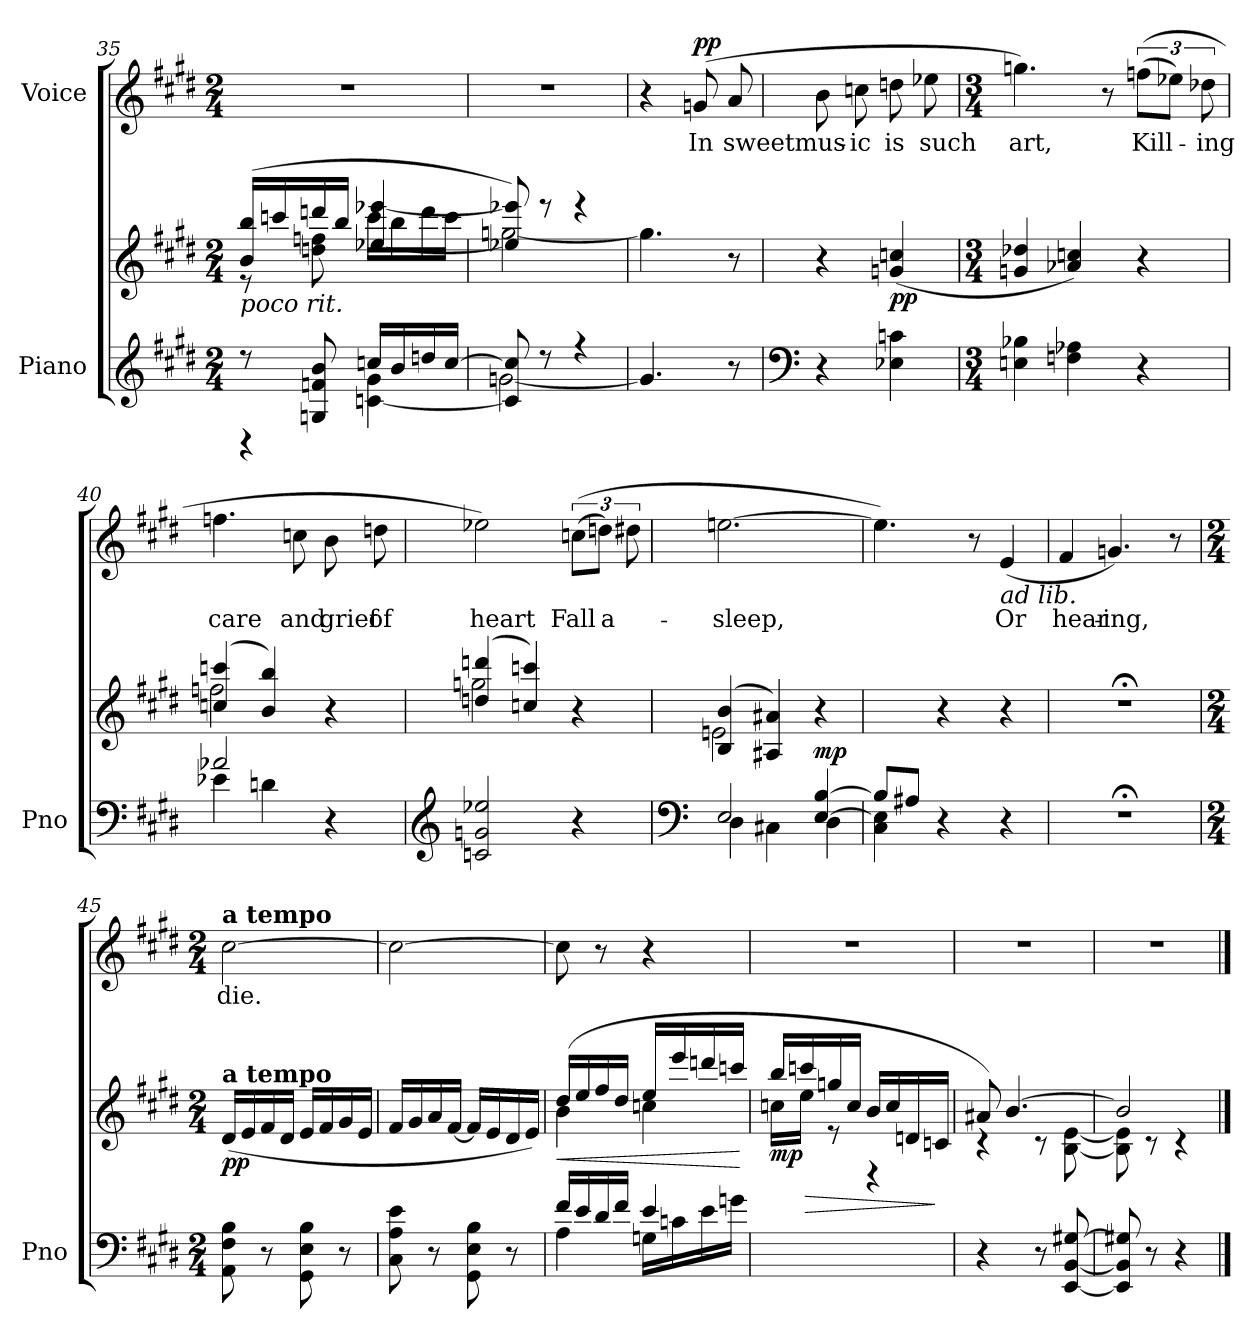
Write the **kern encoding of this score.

**kern	**kern	**dynam	**kern	**text	**dynam
*part2	*part2	*part2	*part1	*part1	*part1
*staff3	*staff2	*staff2/3	*staff1	*staff1	*staff1
*I"Piano	*	*	*I"Voice	*	*
*I'Pno	*	*	*	*	*
!!LO:LB:g=z
*clefG2	*clefG2	*	*clefG2	*	*
*k[f#c#g#d#]	*k[f#c#g#d#]	*	*k[f#c#g#d#]	*	*
*M2/4	*M2/4	*	*M2/4	*	*
=35	=35	=35	=35	=35	=35
*^	*^	*	*	*	*
!	!	!LO:TX:b:i:t=poco rit.	!	!	!	!	!
8r	4r	(16b/ 16bb/LL	8r	.	2r	.	.
.	.	16cccn/	.	.	.	.	.
8Gn/ 8fn/ 8b/	.	16dddn/	8ddn\ 8ffn\	.	.	.	.
.	.	16bb/JJ	.	.	.	.	.
16ccn/LL	[4cn\ 4g#\	16ccc\LL	[4ee-X/ [4eee-X/	.	.	.	.
16b/	.	16bb\	.	.	.	.	.
16ddn/	.	16ddd\	.	.	.	.	.
[16cc/JJ	.	16ccc\JJ	.	.	.	.	.
=36	=36	=36	=36	=36	=36	=36	=36
8cn/] 8ccn/]	[2gn\	8ee-X/] 8eee-X/])	[>2ggn\	.	2r	.	.
8r	.	8r	.	.	.	.	.
4r	.	4r	.	.	.	.	.
*v	*v	*	*	*	*	*	*
*	*v	*v	*	*	*	*
=37	=37	=37	=37	=37	=37
4.gn/]	4.ggn\]	.	4r	.	.
!	!	!	!	!LO:LY:b	!LO:DY:a
.	.	.	(>8gn/	In	pp
!	!	!	!	!LO:LY:b	!
8r	8r	.	8a/	sweet	.
!!LO:PB:g=z
=38	=38	=38	=38	=38	=38
*clefF4	*	*	*	*	*
!	!	!	!	!LO:LY:b	!
4r	4r	.	8b\	mus-	.
!	!	!	!	!LO:LY:b	!
.	.	.	8ccn\	-ic	.
!	!	!LO:DY:b	!	!LO:LY:b	!
4E-X\ 4cn\	(>4gn/ 4ccn/	pp	8ddn\	is	.
!	!	!	!	!LO:LY:b	!
.	.	.	8ee-X\	such	.
=39	=39	=39	=39	=39	=39
*M3/4	*M3/4	*	*M3/4	*	*
!	!	!	!	!LO:LY:b	!
4En\ 4B-X\	4gn/ 4dd-X/	.	4.ggn\)	art,	.
4Fn\ 4A-X\	4a-X/ 4ccn/)	.	.	.	.
.	.	.	8r	.	.
!	!	!	!	!LO:LY:b	!
4r	4r	.	((12ffn\L	Kill-	.
.	.	.	12ee-X\J)	.	.
!	!	!	!	!LO:LY:b	!
.	.	.	12dd-X\	-ing	.
=40	=40	=40	=40	=40	=40
*^	*^	*	*	*	*
!	!	!	!	!	!	!LO:LY:b	!
2a-X/	4e-X\	(4ccn/ 4cccn/	2ffn\	.	4.ffn\	care	.
.	4dn\	4b/ 4bb/)	.	.	.	.	.
!	!	!	!	!	!	!LO:LY:b	!
.	.	.	.	.	8ccn\	and	.
!	!	!	!	!	!	!LO:LY:b	!
4r	4ryy	4r	4ryy	.	8b\	grief	.
!	!	!	!	!	!	!LO:LY:b	!
.	.	.	.	.	8ddn\	of	.
*v	*v	*	*	*	*	*	*
!!LO:LB:g=z
=41	=41	=41	=41	=41	=41	=41
*clefG2	*	*	*	*	*	*
!	!	!	!	!	!LO:LY:b	!
2cn/ 2gn/ 2ee-X/	(4ddn/ 4dddn/	2ggn\	.	2ee-X\)	heart	.
.	4ccn/ 4cccn/)	.	.	.	.	.
!	!	!	!	!	!LO:LY:b	!
4r	4r	4ryy	.	((12ccn\L	Fall	.
!	!	!	!	!	!LO:LY:b	!
.	.	.	.	12ddn\J)	a-	.
.	.	.	.	12dd#X\	.	.
=42	=42	=42	=42	=42	=42	=42
*clefF4	*	*	*	*	*	*
*^	*	*	*	*	*	*
!	!	!	!	!	!	!LO:LY:b	!
2E/	4D#i\	(4B/ 4b/	2eni\	.	[2.een\	-sleep,	.
.	4C#X\	4A#X/ 4a#X/)	.	.	.	.	.
!	!	!	!	!LO:DY:a=2	!	!	!
[4E/ [4B/	4D#\	4r	4ryy	mp	.	.	.
*	*	*v	*v	*	*	*	*
=43	=43	=43	=43	=43	=43	=43
8B/L]	4C#\ 4E\]	4ryy	.	4.ee\])	.	.
8A#X/J	.	.	.	.	.	.
2ryy	4r	4r	.	.	.	.
.	.	.	.	8r	.	.
!	!	!	!	!LO:TX:b:i:t=ad lib.	!	!
!	!	!	!	!	!LO:LY:b	!
.	4r	4r	.	(>4e/	Or	.
=44	=44	=44	=44	=44	=44	=44
!	!	!	!	!	!LO:LY:b	!
*v	*v	*	*	*	*	*
2.r;<	2.r;<	.	4f#/	hear-	.
!	!	!	!	!LO:LY:b	!
.	.	.	4.gn/)	-ing,	.
.	.	.	8r	.	.
!!LO:LB:g=z
=45	=45	=45	=45	=45	=45
*M2/4	*M2/4	*	*M2/4	*	*
!	!	!	!LO:TX:a:B:t=a tempo	!	!
!	!LO:TX:a:B:t=a tempo	!	!	!	!
!	!	!LO:DY:b	!	!LO:LY:b	!
8AA\ 8F#\ 8B\	(16d#/LL	pp	[2cc#\	die.	.
.	16e/	.	.	.	.
8r	16f#/	.	.	.	.
.	16d#/JJ	.	.	.	.
8GG#\ 8E\ 8B\	16e/LL	.	.	.	.
.	16f#/	.	.	.	.
8r	16g#/	.	.	.	.
.	16e/JJ	.	.	.	.
=46	=46	=46	=46	=46	=46
8C#\ 8A\ 8e\	16f#/LL	.	2cc#\_	.	.
.	16g#/	.	.	.	.
8r	16a/	.	.	.	.
.	[16f#/JJ	.	.	.	.
8GG#\ 8E\ 8B\	16f#/LL]	.	.	.	.
.	16e/	.	.	.	.
8r	16d#/	.	.	.	.
.	16e/JJ)	.	.	.	.
=47	=47	=47	=47	=47	=47
*^	*	*	*	*	*
!	!	!	!LO:HP:b	!	!	!
*	*	*^	*	*	*	*
16f#/LL	4A\	(16dd#/LL	4b\	<	8cc#\]	.	.
16e/	.	16ee/	.	.	.	.	.
16d#/	.	16ff#/	.	.	8r	.	.
16f#/JJ	.	16dd#/JJ	.	.	.	.	.
16Gn\LL	4e/	16ee/LL	4ccn\	.	4r	.	.
16cn\	.	16eee/	.	.	.	.	.
16e\	.	16dddn/	.	.	.	.	.
16gn\JJ	.	16cccn/JJ	.	.	.	.	.
*v	*v	*	*	*	*	*	*
*	*v	*v	*	*	*	*
.	.	[	.	.	.
!!LO:LB:g=z
=48	=48	=48	=48	=48	=48
!	!	!LO:HP:b	!	!	!
*	*^	*	*	*	*
!	!	!	!LO:DY:n=1:b	!	!	!
2ryy	16bb/LL	16ccn\LL	> mp	2r	.	.
.	16cccn/	16ee\JJ	.	.	.	.
.	16ggn/	8r	.	.	.	.
.	16cc/JJ	.	.	.	.	.
.	16b/LL	4r	.	.	.	.
.	16cc/	.	.	.	.	.
.	16dn/	.	.	.	.	.
.	16cn/JJ	.	]	.	.	.
=49	=49	=49	=49	=49	=49	=49
4r	8a#X/)	4r	.	2r	.	.
.	[4.b/	.	.	.	.	.
8r	.	8r	.	.	.	.
[8EE/ [8BB/ [8G#X/	.	[8B\ [8e\	.	.	.	.
=50	=50	=50	=50	=50	=50	=50
8EE/] 8BB/] 8G#X/]	2b/]	8B\] 8e\]	.	2r	.	.
8r	.	8r	.	.	.	.
4r	.	4r	.	.	.	.
*	*v	*v	*	*	*	*
==	==	==	==	==	==
*-	*-	*-	*-	*-	*-
